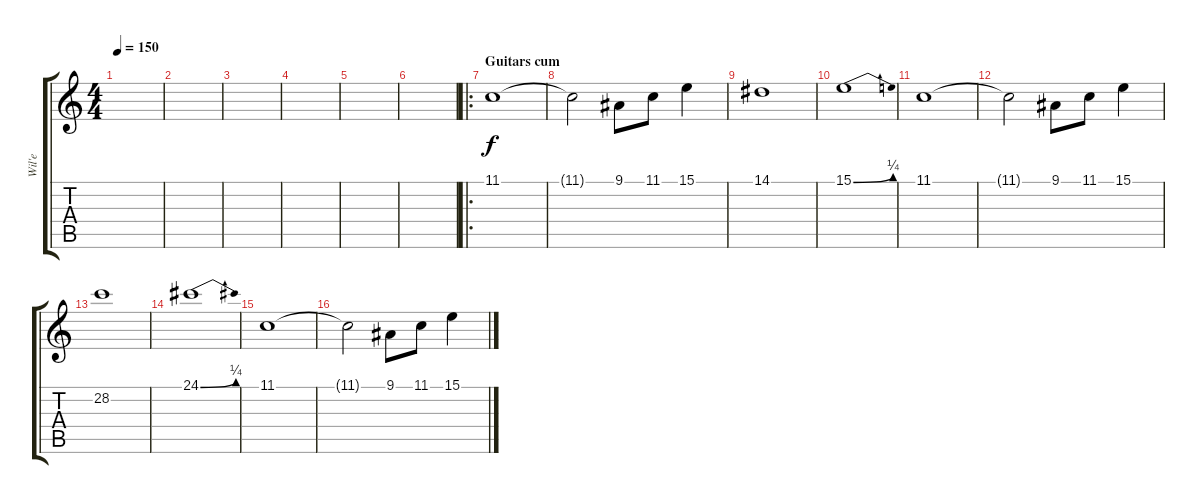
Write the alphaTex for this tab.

\track ("Wil'e" "Wil'e") {instrument stringensemble1}
\staff {score tabs}
\tuning (Db4 Ab3 E3 B2 Gb2 Db2) {hide}
\ts (4 4)
\tempo 150
\clef g2
\ks c
|
|
|
|
|
|
\ro
\section ("" "Guitars cum")
11.1.1 |
11.1{t}.2 9.1.8 11.1.8 15.1.4 |
14.1.1 |
15.1{be (bend 0 0 60 1)}.1 |
11.1.1 |
11.1{t}.2 9.1.8 11.1.8 15.1.4 |
28.2.1 |
24.1{be (bend 0 0 60 1)}.1 |
11.1.1 |
11.1{t}.2 9.1.8 11.1.8 15.1.4
